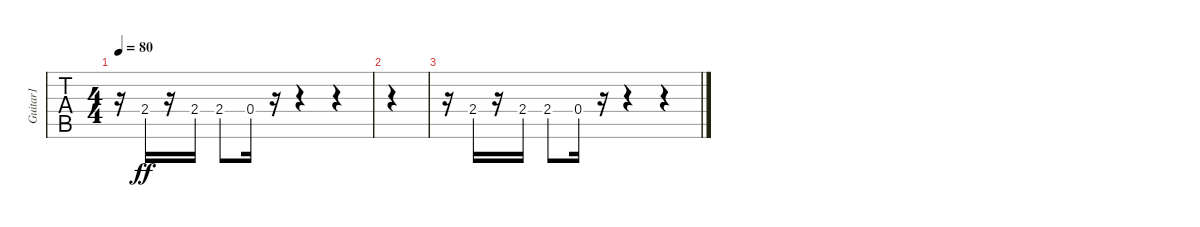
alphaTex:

\track ("Guitar1" "Guitar1") {instrument overdrivenguitar}
\staff {tabs}
\tuning (E4 B3 G3 D3 A2 D2) {hide}
\ts (4 4)
\tempo 80
\clef g2
\ks c
r.16{dy ff} 2.4.16 r.16 2.4.16 2.4.8 0.4.16 r.16 r.4 r.4 |
|
r.16 2.4.16 r.16 2.4.16 2.4.8 0.4.16 r.16 r.4 r.4
